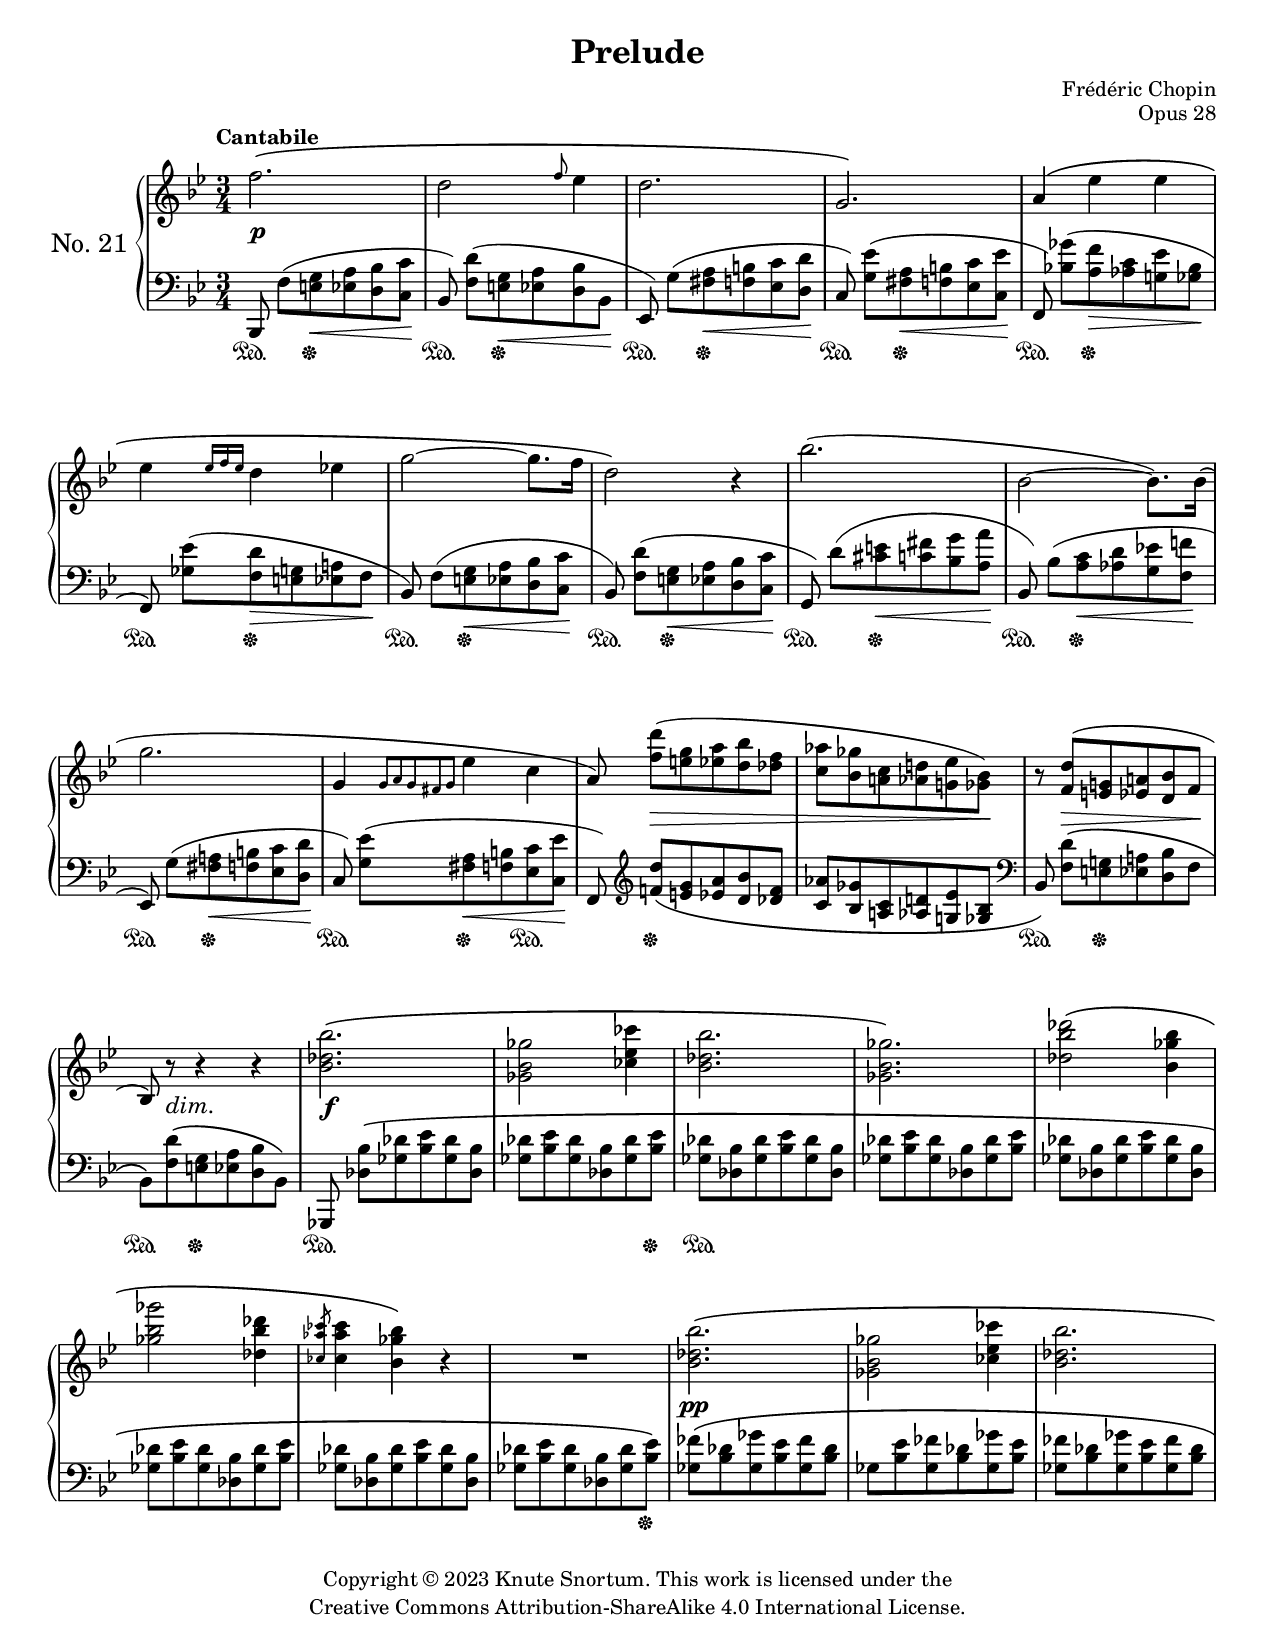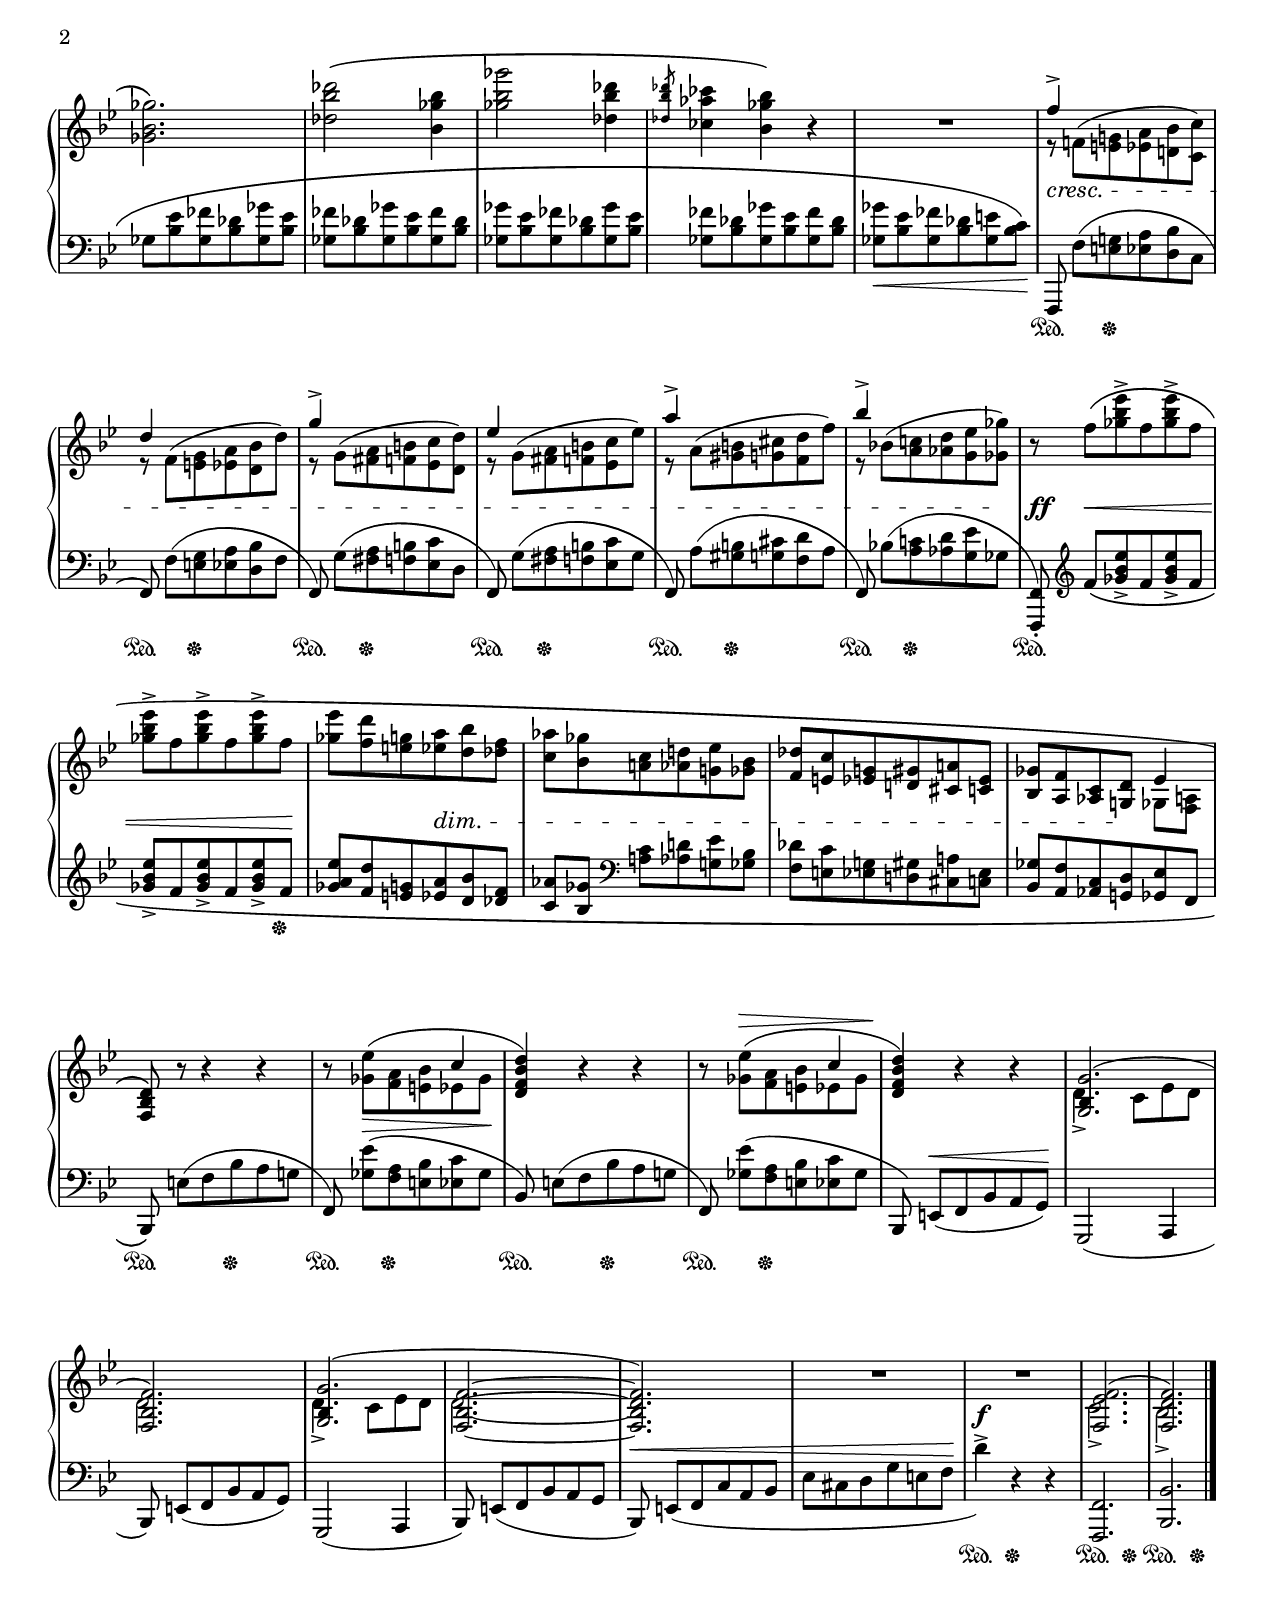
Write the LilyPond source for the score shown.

\version "2.24.0"

\include "includes/header-paper.ily"
%...+....1....+....2....+....3....+....4....+....5....+....6....+....7....+....

\version "2.24.0"
\language "english"

\include "global-variables.ily"

%%% Positions and shapes %%%

slurShapeA = \shape #'((0 . 0) (0 . 1) (0 . 1) (0 . 0)) \etc

slurPositionsA = \tweak Slur.positions #'(0 . 0) \etc

tweakNoteA = 
  \tweak NoteColumn.force-hshift -0.3 
  \tweak Stem.length 6 
  \etc
  
forceHShiftA = \tweak NoteColumn.force-hshift 0.15 \etc

%%% Music %%%

global = {
  \time 3/4
  \key bf \major
  \accidentalStyle piano
}

rightHand = \relative {
  \clef treble
  \global
  \set Score.tempoHideNote = ##t 
  \tempo "Cantabile" 4 = 68
  
  f''2.\( |
  d2 \grace { f8 } ef4 |
  d2. |
  g,2.\) |
  a4\( ef' ef |
  ef4 \grace { ef16[ f ef] } d4 ef |
  g2~ g8. f16 |
  d2\) r4 |
  
  \barNumberCheck 9
  bf'2.( |
  bf,2~ bf8.) bf16( |
  g'2. |
  g,4 \grace { g8[ a g fs g] } ef'4 c |
  a8)\noBeam <f' d'>( <e g> <ef a> <d bf'> <df f> |
  <c af'>8 <bf gf'> <a c> <af d> <g ef'> <gf bf>) |
  r8 <f d'>^( <e g> <ef a> <d bf'> f |
  bf,8) r r4 r |
  
  \barNumberCheck 17
  <bf' df bf'>2.\( |
  <gf bf gf'>2 <cf ef cf'>4 |
  <bf df bf'>2. |
  <gf bf gf'>2.\) |
  <df' bf' df>2\( <bf gf' bf>4 |
  <gf' bf gf'>2 <df bf' df>4 |
  \slashedGrace { <cf af' cf>8 } q4 <bf gf' bf>4\) r |
  R2. |
  
  \barNumberCheck 25
  <bf df bf'>2.\( |
  <gf bf gf'>2 <cf ef cf'>4 |
  <bf df bf'>2. |
  <gf bf gf'>2.\) |
  <df' bf' df>2\( <bf gf' bf>4 |
  <gf' bf gf'>2 <df bf' df>4 |
  \slashedGrace { <df bf' df>8 } <cf af' cf>4 <bf gf' bf>4\) r |
  R2. |
  
  \barNumberCheck 33
  << { f'4-> s2 } \\ { r8 f,^( <e g> <ef a> <d bf'> <c c'>) } >> |
  << { d'4 s2 } \\ { r8 f,^( <e g> <ef a> <d bf'> d') } >> |
  << { g4-> s2 } \\ { r8 g,^( <fs a> <f b> <ef c'> <d d'>) } >> |
  << { ef'4 s2 } \\ { r8 g,^( <fs a> <f b> <ef c'> ef') } >> |
  << { a4-> s2 } \\ { r8 a,^( <gs b> <g cs> <f d'> f') } >> |
  << { bf4-> s2 } \\ { r8 bf,^( <a c> <af d> <g ef'> <gf gf'>) } >>
  r8 f'\( <gf bf ef>-> f <gf bf ef>-> f |
  <gf bf ef>8-> f <gf bf ef>-> f <gf bf ef>-> f |
  
  \barNumberCheck 41
  <gf ef'>8 <f d'> <e g> <ef a> <d bf'> <df f> |
  <c af'>8 <bf gf'> <a c> <af d> <g ef'> <gf bf> |
  <f df'>8 <e c'> <ef g> <d gs> <cs a'> <c ef> |
  <bf gf'>8 <a f'> <af c> <g d'> << { ef'4 } \\ { gf,8 <f a> } >>
  <f bf d>8\) r r4 r |
  r8 
    << 
      { s4. c''4 | s4 } 
      \\ 
      { <gf ef'>8-\slurShapeA ^( <f a> <e bf'> ef gf | \stemUp <d f bf d>4) } 
    >> 
    r4 r  |
  r8 
    << 
      { s4. c'4 | s4 } 
      \\ 
      { 
        <gf ef'>8-\slurShapeA ^(^\> <f a> <e bf'> ef gf | \stemUp 
          <d f bf d>4)\! 
      } 
    >> 
    r4 r  |
    
  % \barNumberCheck 50
  <<
    { \shiftOff <g, g'>2.( | <f bf f'>2.) | }
    \\
    { \tweakNoteA d'4.-> c8 ef d | \tweakNoteA d2. }
    \\
    { \voiceOne \forceHShiftA bf4 s2 | s2. }
  >>
  <<
    { 
      \shiftOff <g g'>2.( | 
      <f_~ bf_~ f'^~>2. | 
      \tag layout { <f bf d f>2.) } \tag midi { <f bf f'>2. } | }
    \\
    { 
      \tweakNoteA d'4.-> c8 ef d | 
      \tweakNoteA d2.^~ | 
      \hideNotes \voiceOne d2. | 
    }
    \\
    { \voiceOne \forceHShiftA bf4 s2 | s2. | s2. | }
  >>
  R2. * 2 |
  
  \barNumberCheck 57
  <<
    { \shiftOff <f ef' f>2.( | <f d' f>2.) | }
    \\
    { \tweakNoteA c'2.-> | \tweakNoteA bf2.-> }
  >> 
  \bar "|."
}

leftHand = \relative {
  \clef bass
  \global

  bf,,8\noBeam f''( <e g>\< <ef a> <d bf'> <c c'>\! |
  bf8)\noBeam <f' d'>( <e g>\< <ef a> <d bf'> bf\! |
  ef,8)\noBeam g'( <fs a>\< <f b> <ef c'> <d d'>\! |
  c8)\noBeam <g' ef'>( <fs a>\< <f b> <ef c'> <c ef'>\! |
  f,8)\noBeam <bf' gf'>( <a f'>\> <af c> <g ef'> <gf bf>\! |
  f,8)\noBeam <gf' ef'>( <f d'>\> <e g> <ef a> f\! |
  bf,8)\noBeam f'( <e g>\< <ef a> <d bf'> <c c'>\! |
  bf8)\noBeam <f' d'>( <e g>\< <ef a> <d bf'> <c c'>\! |
  
  \barNumberCheck 9
  g8)\noBeam d''( <cs e>\< <c fs> <bf g'> <a a'>\! |
  bf,8)\noBeam bf'( <a c>\< <af d> <g ef'> <f f'>\! |
  ef,8)\noBeam g'( <fs a>\< <f b> <ef c'> <d d'>\! |
  c8)\noBeam <g' ef'>( <fs a>\< <f b> <ef c'> <c ef'>\! |
  f,8)\noBeam \clef treble <f'' d'>_\( <e g> <ef a> <d bf'> <df f> |
  <c af'>8 <bf gf'> <a c> <af d> <g ef'> <gf bf> |
  \clef bass bf,8\)\noBeam <f' d'>\( <e g> <ef a> <d bf'> f |
  bf,8\) <f' d'>\( <e g> <ef a> <d bf'> bf\) |
  
  \barNumberCheck 17
  gf,8\noBeam <df'' bf'>\( <gf df'> <bf ef> <gf df'> <df bf'> |
  <gf df'> <bf ef> <gf df'> <df bf'> <gf df'> <bf ef> |
  <gf df'> <df bf'> <gf df'> <bf ef> <gf df'> <df bf'> |
  <gf df'> <bf ef> <gf df'> <df bf'> <gf df'> <bf ef> | 
  <gf df'> <df bf'> <gf df'> <bf ef> <gf df'> <df bf'> |
  <gf df'> <bf ef> <gf df'> <df bf'> <gf df'> <bf ef> |
  <gf df'> <df bf'> <gf df'> <bf ef> <gf df'> <df bf'> |
  <gf df'> <bf ef> <gf df'> <df bf'> <gf df'> <bf ef>\) |
  
  \barNumberCheck 25
  <gf ff'>8\( <bf df> <gf gf'> <bf ef> <gf ff'> <bf df> |
  gf8 <bf ef> <gf ff'> <bf df> <gf gf'> <bf ef> | 
  <gf ff'>8 <bf df> <gf gf'> <bf ef> <gf ff'> <bf df> |
  gf8 <bf ef> <gf ff'> <bf df> <gf gf'> <bf ef> |
  <gf ff'>8 <bf df> <gf gf'> <bf ef> <gf ff'> <bf df> |
  <gf gf'>8 <bf ef> <gf ff'> <bf df> <gf gf'> <bf ef> |
  <gf ff'> <bf df> <gf gf'> <bf ef> <gf ff'> <bf df> |
  <gf gf'>\< <bf ef> <gf ff'> <bf df> <gf e'> <bf c>\)\! |
  
  \barNumberCheck 33
  f,,8\noBeam f''( <e g> <ef a> <d bf'> c |
  f,8)\noBeam f'( <e g> <ef a> <d bf'> f |
  f,8)\noBeam g'-\slurPositionsA ^( <fs a> <f b> <ef c'> d |
  f,8)\noBeam g'^( <fs a> <f b> <ef c'> g |
  f,8)\noBeam a'^( <gs b> <g cs> <f d'> a |
  f,8)\noBeam bf'^( <a c> <af d> <g ef'> gf |
  <f,, f'>8-.)\noBeam \clef treble f'''_\( <gf bf ef>-> f <gf bf ef>-> f |
  \stemUp <gf bf ef>8-> f <gf bf ef>-> f <gf bf ef>-> f |
  
  \barNumberCheck 41
  \stemNeutral <gf a ef'>8 <f d'> <e g> <ef a> <d bf'> <df f> |
  <c af'>8[ <bf gf'>] \clef bass <a c> <af d> <g ef'> <gf bf> |
  <f df'>8 <e c'> <ef g> <d gs> <cs a'> <c ef> |
  <bf gf'>8 <a f'> <af c> <g d'> <gf ef'> f |
  bf,\)\noBeam e'( f bf a g |
  f,8)\noBeam <gf' ef'>( <f a> <e bf'> <ef c'> gf |
  bf,8)\noBeam e( f bf a g |
  f,8)\noBeam <gf' ef'>( <f a> <e bf'> <ef c'> gf |
  
  \barNumberCheck 49
  bf,,)\noBeam e(^\< f bf a g)\! |
  g,2( a4 |
  bf8)\noBeam e( f bf a g) |
  g,2( a4 |
  bf8)\noBeam e( f bf a g |
  bf,8)\noBeam^\< e_( f c' a bf |
  ef8 cs d g e f\! |
  d'4)-> r r |
  
  \barNumberCheck 57
  <f,,, f'>2. |
  <bf bf'>2. |
}

dynamics = {
  \override TextScript.Y-offset = -0.5

  s2.\p |
  s2. * 7 |
  
  \barNumberCheck 9
  s2. * 4 |
  s8 s\> s2 |
  s2 s8 s\! |
  s8 s\> s4. s8\! 
  s8 s^\dimm s2 |
  
  \barNumberCheck 17
  s2.\f |
  s2. * 7 |
  
  \barNumberCheck 25
  s2.\pp |
  s2. * 7 |
  
  \barNumberCheck 33
  s2.\cresc |
  s2. * 4 |
  s2 s8 s\! |
  s8\ff s8\< s2 |
  s2 s8 s\! |
  
  \barNumberCheck 41
  s4. s\dim |
  s2. * 2 |
  s4. s\! |
  s2. |
  s8 s\> s4. s8\! |
  s2. * 2 |
  
  \barNumberCheck 49
  s2. * 7 |
  s2.\f |
  
  \barNumberCheck 57
  s2. * 2 |
}

pedal = {
  \repeat unfold 8 { s4\sustainOn s2\sustainOff | }
  
  \barNumberCheck 9
  \repeat unfold 3 { s4\sustainOn s2\sustainOff | }
  s4\sustainOn s\sustainOff s\sustainOn |
  s8 s\sustainOff s2 |
  s2. |
  s4\sustainOn s2\sustainOff |
  s4\sustainOn s2\sustainOff |
  
  \barNumberCheck 17
  s2.\sustainOn |
  s2 s8 s\sustainOff |
  s2.\sustainOn |
  s2. * 4 |
  s2 s8 s\sustainOff |
  
  \barNumberCheck 25
  s2. * 8 |
  
  \barNumberCheck 33
  \repeat unfold 6 { s4\sustainOn s2\sustainOff | }
  s2.\sustainOn |
  s2 s8 s\sustainOff |
  
  \barNumberCheck 41
  s2. * 4 |
  s4.\sustainOn s\sustainOff |
  s4\sustainOn s2\sustainOff |
  s4.\sustainOn s\sustainOff |
  s4\sustainOn s2\sustainOff |
  
  \barNumberCheck 49
  s2. * 7
  s4\sustainOn s2\sustainOff |
  
  \barNumberCheck 57
  s2\sustainOn s4\sustainOff |
  s2\sustainOn s4\sustainOff |
}

preludeTwentyOneMusic = \score { 
  \keepWithTag #'layout
  \new PianoStaff \with { 
    instrumentName = \markup \huge "No. 21"
  } <<
    \new Staff = "upper" \rightHand
    \new Dynamics \dynamics
    \new Staff = "lower" \leftHand
    \new Dynamics \pedal
  >>
  \layout {}
}

preludeTwentyOneMidi = \book {
  \bookOutputName "prelude-op28-no21"
  \score { 
    \keepWithTag #'midi
    <<
      \new Staff = "upper" << \rightHand \dynamics \pedal >> 
      \new Staff = "lower" << \leftHand \dynamics \pedal >> 
    >>
    \midi {}
  }
}


\header {
  title = "Prelude"
  opus = "Opus 28"
  composer = "Frédéric Chopin"
}

\paper {
  two-sided = ##f
}

\preludeTwentyOneMusic
\preludeTwentyOneMidi
